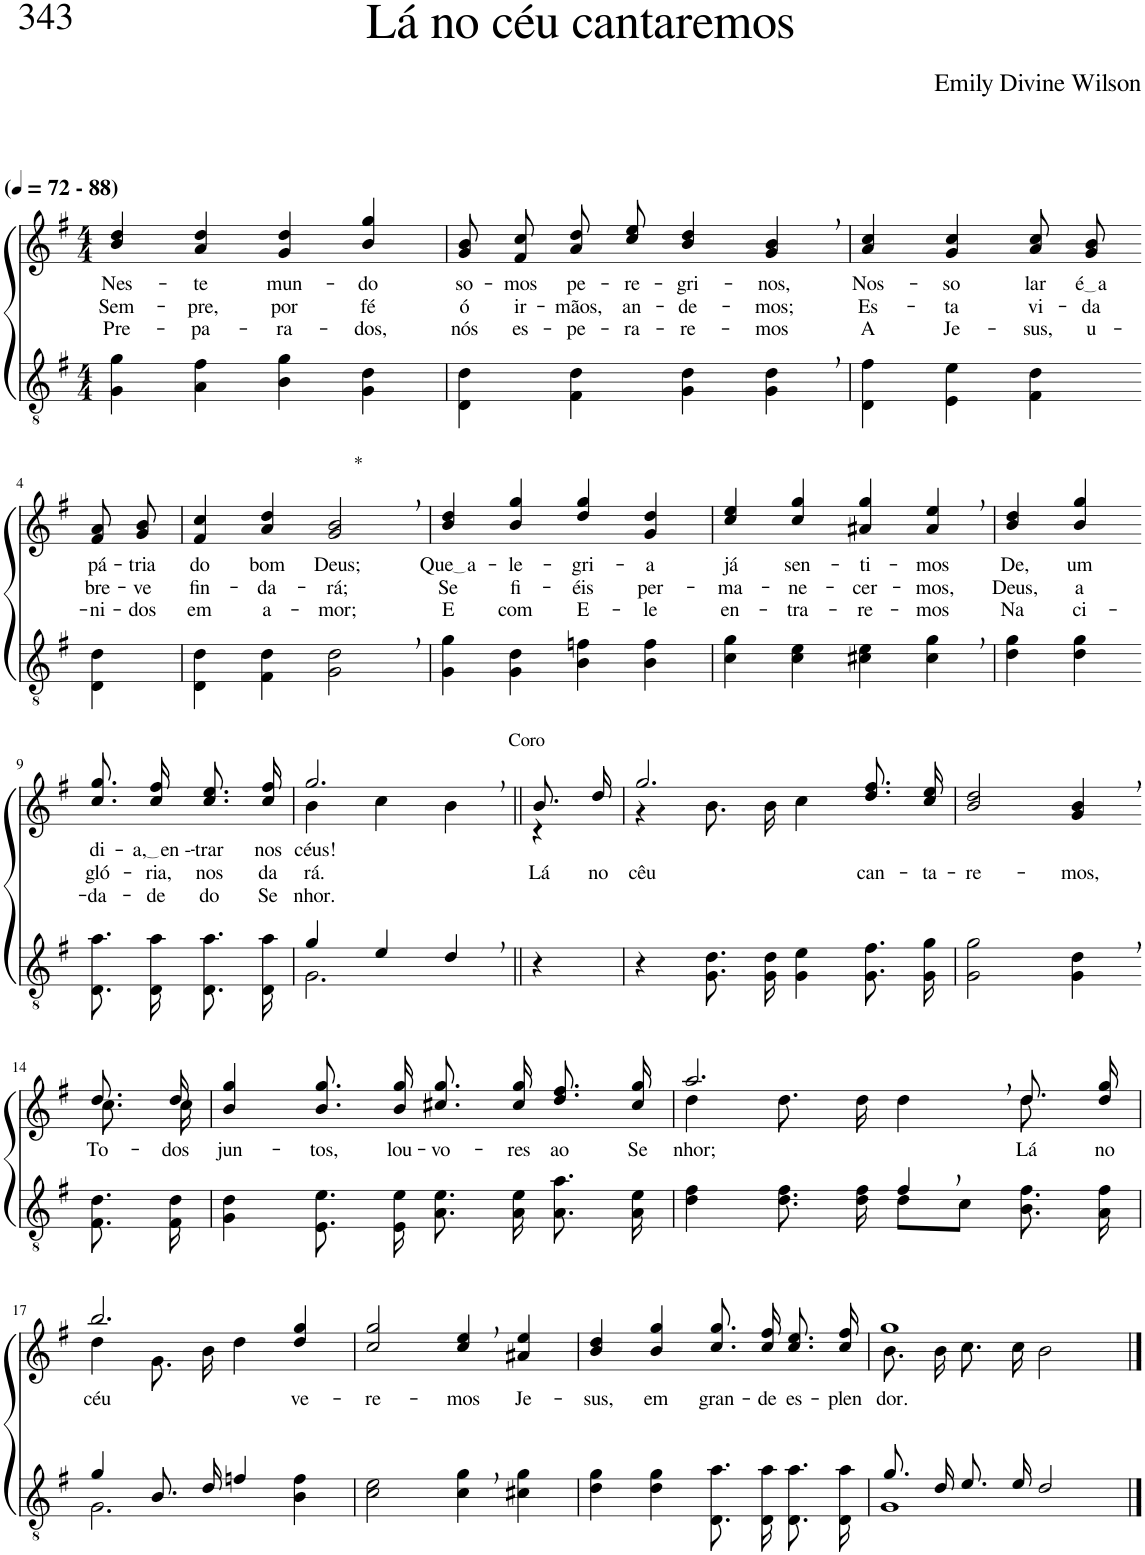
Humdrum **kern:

**kern	**kern	**text	**text	**text
*part2	*part1	*part1	*part1	*part1
*staff2	*staff1	*staff1	*staff1	*staff1
*I"Parte III e IV	*I"Parte I e II	*	*	*
*clefGv2	*clefG2	*	*	*
*Trd4c7	*Trd4c7	*	*	*
*k[f#]	*k[f#]	*	*	*
*M4/4	*M4/4	*	*	*
*MM72	*MM72	*	*	*
=1	=1	=1	=1	=1
!	!LO:TX:a:B:t=(	!	!	!
!	!LO:TX:a:B:t=- 88)	!	!	!
!	!	!LO:LY:b	!LO:LY:b	!LO:LY:b
4G\ 4g\	4b/ 4dd/	Nes-	Sem-	Pre-
!	!	!LO:LY:b	!LO:LY:b	!LO:LY:b
4A\ 4f#\	4a/ 4dd/	-te	-pre,	-pa-
!	!	!LO:LY:b	!LO:LY:b	!LO:LY:b
4B\ 4g\	4g/ 4dd/	mun-	por	-ra-
!	!	!LO:LY:b	!LO:LY:b	!LO:LY:b
4G\ 4d\	4b/ 4gg/	-do	fé	-dos,
=2	=2	=2	=2	=2
!	!	!LO:LY:b	!LO:LY:b	!LO:LY:b
4D\ 4d\	8g/ 8b/L	so-	ó	nós
!	!	!LO:LY:b	!LO:LY:b	!LO:LY:b
.	8f#/ 8cc/J	-mos	ir-	es-
!	!	!LO:LY:b	!LO:LY:b	!LO:LY:b
4F#\ 4d\	8a\ 8dd\L	pe-	-mãos,	-pe-
!	!	!LO:LY:b	!LO:LY:b	!LO:LY:b
.	8cc\ 8ee\J	-re-	an-	-ra-
!	!	!LO:LY:b	!LO:LY:b	!LO:LY:b
4G\ 4d\	4b/ 4dd/	-gri-	-de-	-re-
!	!	!LO:LY:b	!LO:LY:b	!LO:LY:b
4G\, 4d\,	4g/, 4b/,	-nos,	-mos;	-mos
=3	=3	=3	=3	=3
!	!	!LO:LY:b	!LO:LY:b	!LO:LY:b
4D\ 4f#\	4a/ 4cc/	Nos-	Es-	A
!	!	!LO:LY:b	!LO:LY:b	!LO:LY:b
4E\ 4e\	4g/ 4cc/	-so	-ta	Je-
!	!	!LO:LY:b	!LO:LY:b	!LO:LY:b
4F#\ 4d\	8a/ 8cc/L	lar	vi-	-sus,
!	!	!LO:LY:b	!LO:LY:b	!LO:LY:b
.	8g/ 8b/J	é a	-da	u-
!!LO:LB:g=z
=4-	=4-	=4-	=4-	=4-
!	!	!LO:LY:b	!LO:LY:b	!LO:LY:b
4D\ 4d\	8f#/ 8a/L	pá-	bre-	-ni-
!	!	!LO:LY:b	!LO:LY:b	!LO:LY:b
.	8g/ 8b/J	-tria	-ve	-dos
=5	=5	=5	=5	=5
!	!	!LO:LY:b	!LO:LY:b	!LO:LY:b
4D\ 4d\	4f#/ 4cc/	do	fin-	em
!	!	!LO:LY:b	!LO:LY:b	!LO:LY:b
4F#\ 4d\	4a/ 4dd/	bom	-da-	a-
!	!LO:TX:a:t=*	!	!	!
!	!	!LO:LY:b	!LO:LY:b	!LO:LY:b
2G\, 2d\,	2g/, 2b/,	Deus;	-rá;	-mor;
=6	=6	=6	=6	=6
!	!	!LO:LY:b	!LO:LY:b	!LO:LY:b
4G\ 4g\	4b/ 4dd/	Que a	Se	E
!	!	!LO:LY:b	!LO:LY:b	!LO:LY:b
4G\ 4d\	4b/ 4gg/	-le-	fi-	com
!	!	!LO:LY:b	!LO:LY:b	!LO:LY:b
4B\ 4fn\	4dd/ 4gg/	-gri-	-éis	E-
!	!	!LO:LY:b	!LO:LY:b	!LO:LY:b
4B\ 4f\	4g/ 4dd/	-a	per-	-le
=7	=7	=7	=7	=7
!	!	!LO:LY:b	!LO:LY:b	!LO:LY:b
4c\ 4g\	4cc/ 4ee/	já	-ma-	en-
!	!	!LO:LY:b	!LO:LY:b	!LO:LY:b
4c\ 4e\	4cc/ 4gg/	sen-	-ne-	-tra-
!	!	!LO:LY:b	!LO:LY:b	!LO:LY:b
4c#X\ 4e\	4a#X/ 4gg/	-ti-	-cer-	-re-
!	!	!LO:LY:b	!LO:LY:b	!LO:LY:b
4c#\, 4g\,	4a#/, 4ee/,	-mos	-mos,	-mos
=8	=8	=8	=8	=8
!	!	!LO:LY:b	!LO:LY:b	!LO:LY:b
4d\ 4g\	4b/ 4dd/	De,	Deus,	Na
!	!	!LO:LY:b	!LO:LY:b	!LO:LY:b
4d\ 4g\	4b/ 4gg/	um	a	ci-
!!LO:LB:g=z
=9-	=9-	=9-	=9-	=9-
!	!	!LO:LY:b	!LO:LY:b	!LO:LY:b
8.D\ 8.a\	8.cc\ 8.gg\L	di-	gló-	-da-
!	!	!LO:LY:b	!LO:LY:b	!LO:LY:b
16D\ 16a\	16cc\ 16ff#\Jk	a, en -	-ria,	-de
!	!	!LO:LY:b	!LO:LY:b	!LO:LY:b
8.D\ 8.a\	8.cc\ 8.ee\L	-trar	nos	do
!	!	!LO:LY:b	!LO:LY:b	!LO:LY:b
16D\ 16a\	16cc\ 16ff#\Jk	nos	da-	Se-
=10	=10	=10	=10	=10
*^	*^	*	*	*
!	!	!	!	!LO:LY:b	!LO:LY:b	!LO:LY:b
4g/	2.G\	2.gg,/	4b\	céus!	-rá.	nhor.
4e/	.	.	4cc\	.	.	.
!	!	!	!LO:TX:a:t=Coro	!	!	!
4d,/	.	.	4b\	.	.	.
*v	*v	*	*	*	*	*
=11||	=11||	=11||	=11||	=11||	=11||
!	!	!	!	!LO:LY:b	!
4r	8.b/L	4r	.	Lá	.
!	!	!	!	!LO:LY:b	!
.	16dd/Jk	.	.	no	.
=12	=12	=12	=12	=12	=12
!	!	!	!	!LO:LY:b	!
4r	2.gg/	4r	.	cêu	.
8.G\ 8.d\	.	8.b\L	.	.	.
16G\ 16d\	.	16b\Jk	.	.	.
4G\ 4e\	.	4cc\	.	.	.
!	!	!	!	!LO:LY:b	!
8.G\ 8.f#\	8.dd\ 8.ff#\L	4ryy	.	can-	.
!	!	!	!	!LO:LY:b	!
16G\ 16g\	16cc\ 16ee\Jk	.	.	-ta-	.
*	*v	*v	*	*	*
=13	=13	=13	=13	=13
!	!	!	!LO:LY:b	!
2G\ 2g\	2b/ 2dd/	.	-re-	.
!	!	!	!LO:LY:b	!
4G\, 4d\,	4g/, 4b/,	.	-mos,	.
!!LO:LB:g=z
=14-	=14-	=14-	=14-	=14-
*	*^	*	*	*
!	!	!	!LO:LY:b	!	!
8.F#\ 8.d\	8.dd/L	8.cc\L	To-	.	.
!	!	!	!LO:LY:b	!	!
16F#\ 16d\	16dd/Jk	16cc\Jk	-dos	.	.
=15	=15	=15	=15	=15	=15
!	!	!	!LO:LY:b	!	!
*	*v	*v	*	*	*
4G\ 4d\	4b/ 4gg/	jun-	.	.
!	!	!LO:LY:b	!	!
8.E\ 8.e\	8.b\ 8.gg\L	-tos,	.	.
!	!	!LO:LY:b	!	!
16E\ 16e\	16b\ 16gg\Jk	lou-	.	.
!	!	!LO:LY:b	!	!
8.A\ 8.e\	8.cc#X\ 8.gg\L	-vo-	.	.
!	!	!LO:LY:b	!	!
16A\ 16e\	16cc#\ 16gg\Jk	-res	.	.
!	!	!LO:LY:b	!	!
8.A\ 8.a\	8.dd\ 8.ff#\L	ao	.	.
!	!	!LO:LY:b	!	!
16A\ 16e\	16cc#\ 16gg\Jk	Se-	.	.
=16	=16	=16	=16	=16
*^	*^	*	*	*
*	*	*	*^	*	*	*
!	!	!	!	!	!LO:LY:b	!	!
2ryy	4d\ 4f#\	2.aa,/	2.ryy	4dd\	-nhor;	.	.
.	8.d\ 8.f#\	.	.	8.dd\L	.	.	.
.	16d\ 16f#\	.	.	16dd\Jk	.	.	.
4f#,/	8d\L	.	.	4dd\	.	.	.
.	8c\J	.	.	.	.	.	.
!	!	!	!	!	!LO:LY:b	!	!
4ryy	8.B\ 8.f#\	8.dd\L	8.dd\	4ryy	-Lá	.	.
!	!	!	!	!	!LO:LY:b	!	!
.	16A\ 16f#\	16dd\ 16gg\Jk	16ryy	.	no	.	.
*	*	*	*v	*v	*	*	*
!!LO:LB:g=z
=17	=17	=17	=17	=17	=17	=17
!	!	!	!	!LO:LY:b	!	!
4g/	2.G\	2.bb/	4dd\	céu	.	.
8.B/	.	.	8.g\L	.	.	.
16d/	.	.	16b\Jk	.	.	.
4fn/	.	.	4dd\	.	.	.
!	!	!	!	!LO:LY:b	!	!
4ryy	4B\ 4f\	4dd/ 4gg/	4ryy	ve-	.	.
=18	=18	=18	=18	=18	=18	=18
!	!	!	!	!LO:LY:b	!	!
*v	*v	*	*	*	*	*
*	*v	*v	*	*	*
2c\ 2e\	2cc/ 2gg/	-re-	.	.
!	!	!LO:LY:b	!	!
4c\, 4g\,	4cc/, 4ee/,	-mos	.	.
!	!	!LO:LY:b	!	!
4c#X\ 4g\	4a#X/ 4ee/	Je-	.	.
=19	=19	=19	=19	=19
!	!	!LO:LY:b	!	!
4d\ 4g\	4b/ 4dd/	-sus,	.	.
!	!	!LO:LY:b	!	!
4d\ 4g\	4b/ 4gg/	em	.	.
!	!	!LO:LY:b	!	!
8.D\ 8.a\	8.cc\ 8.gg\L	gran-	.	.
!	!	!LO:LY:b	!	!
16D\ 16a\	16cc\ 16ff#\Jk	-de	.	.
!	!	!LO:LY:b	!	!
8.D\ 8.a\	8.cc\ 8.ee\L	es-	.	.
!	!	!LO:LY:b	!	!
16D\ 16a\	16cc\ 16ff#\Jk	-plen-	.	.
=20	=20	=20	=20	=20
*^	*^	*	*	*
!	!	!	!	!LO:LY:b	!	!
8.g/	1G	1gg	8.b\L	-dor.	.	.
16d/	.	.	16b\Jk	.	.	.
8.e/	.	.	8.cc\L	.	.	.
16e/	.	.	16cc\Jk	.	.	.
2d/	.	.	2b\	.	.	.
*v	*v	*	*	*	*	*
*	*v	*v	*	*	*
==	==	==	==	==
*-	*-	*-	*-	*-
